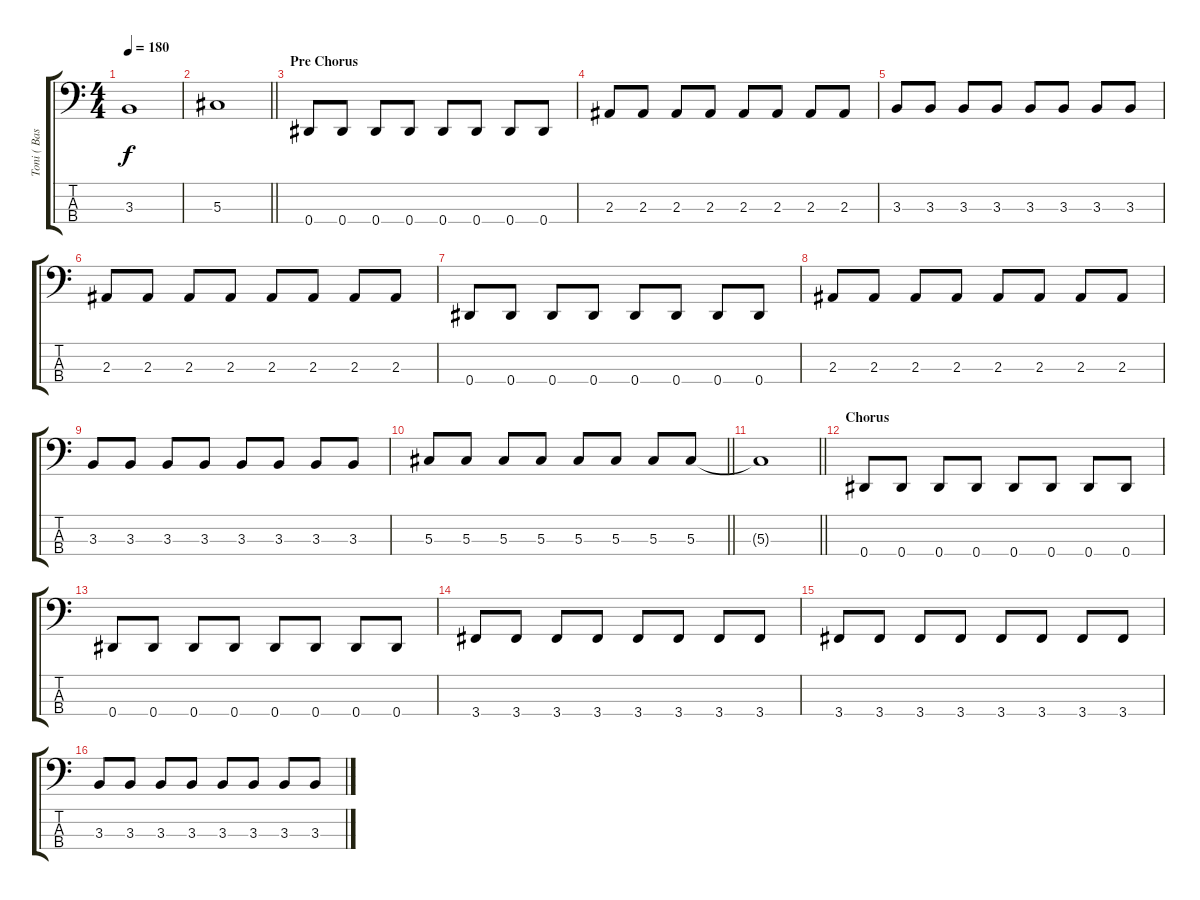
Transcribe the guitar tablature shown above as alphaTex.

\track ("Toni ( Bass )" "Toni ( Bas") {instrument electricbasspick}
\staff {score tabs}
\tuning (Gb2 Db2 Ab1 Eb1) {hide}
\ts (4 4)
\tempo 180
\clef f4
\ks c
3.3.1{dy f} |
\barLineRight lightlight
5.3.1 |
\section ("" "Pre Chorus")
0.4.8 0.4.8 0.4.8 0.4.8 0.4.8 0.4.8 0.4.8 0.4.8 |
2.3.8 2.3.8 2.3.8 2.3.8 2.3.8 2.3.8 2.3.8 2.3.8 |
3.3.8 3.3.8 3.3.8 3.3.8 3.3.8 3.3.8 3.3.8 3.3.8 |
2.3.8 2.3.8 2.3.8 2.3.8 2.3.8 2.3.8 2.3.8 2.3.8 |
0.4.8 0.4.8 0.4.8 0.4.8 0.4.8 0.4.8 0.4.8 0.4.8 |
2.3.8 2.3.8 2.3.8 2.3.8 2.3.8 2.3.8 2.3.8 2.3.8 |
3.3.8 3.3.8 3.3.8 3.3.8 3.3.8 3.3.8 3.3.8 3.3.8 |
\barLineRight lightlight
5.3.8 5.3.8 5.3.8 5.3.8 5.3.8 5.3.8 5.3.8 5.3.8 |
\barLineRight lightlight
5.3{t}.1 |
\section ("" "Chorus")
0.4.8 0.4.8 0.4.8 0.4.8 0.4.8 0.4.8 0.4.8 0.4.8 |
0.4.8 0.4.8 0.4.8 0.4.8 0.4.8 0.4.8 0.4.8 0.4.8 |
3.4.8 3.4.8 3.4.8 3.4.8 3.4.8 3.4.8 3.4.8 3.4.8 |
3.4.8 3.4.8 3.4.8 3.4.8 3.4.8 3.4.8 3.4.8 3.4.8 |
3.3.8 3.3.8 3.3.8 3.3.8 3.3.8 3.3.8 3.3.8 3.3.8
